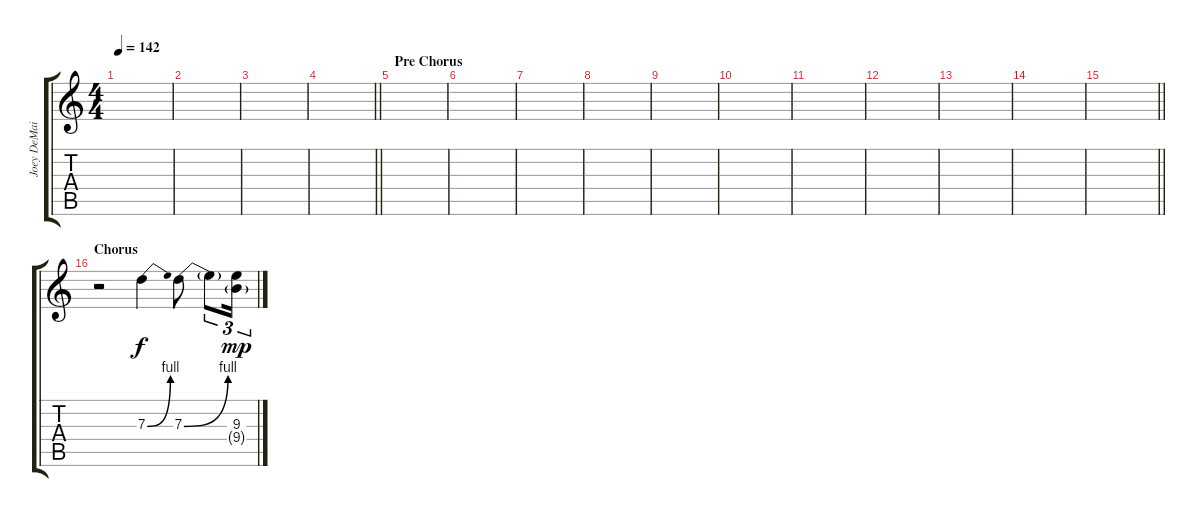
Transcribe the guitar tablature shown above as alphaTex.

\track ("Joey DeMaio-Chorus" "Joey DeMai") {instrument distortionguitar}
\staff {score tabs}
\tuning (E4 B3 G3 D3 A2 E2) {hide}
\ts (4 4)
\tempo 142
\clef g2
\ks c
|
|
|
\barLineRight lightlight
|
\section ("" "Pre Chorus")
|
|
|
|
|
|
|
|
|
|
\barLineRight lightlight
|
\section ("" "Chorus")
r.2 7.3{be (bend 0 0 60 4)}.4 7.3{be (bend 0 0 60 4)}.8 7.3{t}.8{tu (3 2)} (9.3 9.4{g}).16{tu (3 2) dy mp}
